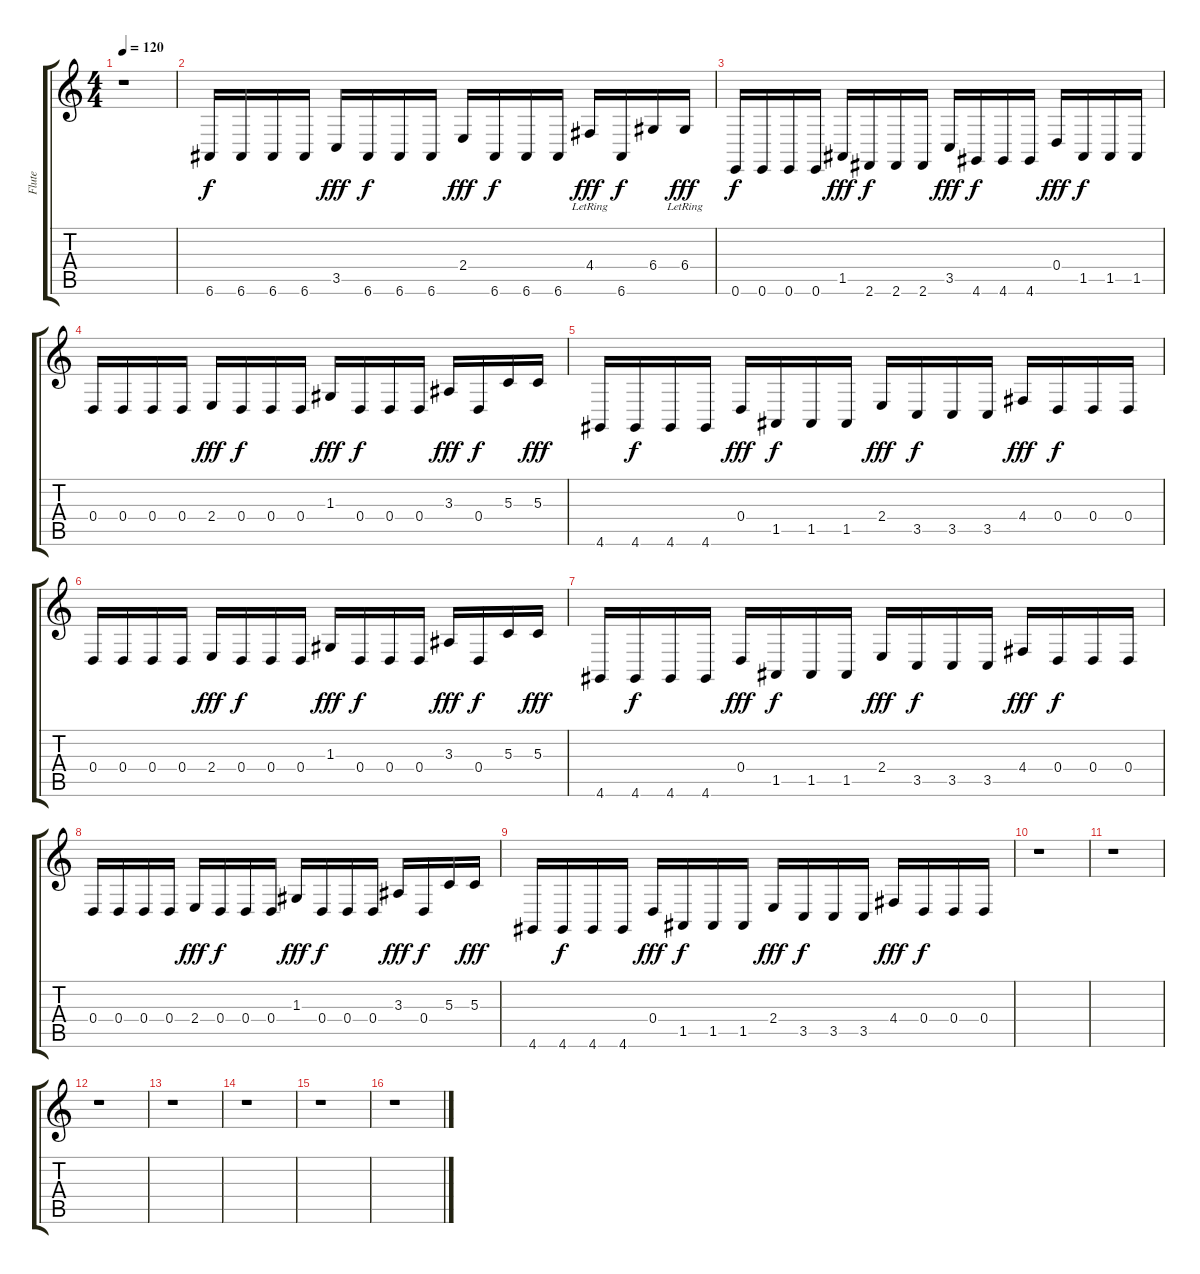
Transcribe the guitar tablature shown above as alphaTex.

\track ("Flute" "Flute") {instrument flute}
\staff {score tabs}
\tuning (E4 B3 G3 D3 A2 E2) {hide}
\ts (4 4)
\tempo 120
\clef g2
\ks c
r.1{dy f} |
6.6.16{volume 8 balance 4 instrument brasssection} 6.6.16 6.6.16 6.6.16 3.5.16{dy fff} 6.6.16{dy f} 6.6.16 6.6.16 2.4.16{dy fff} 6.6.16{dy f} 6.6.16 6.6.16 4.4{lr}.16{dy fff} 6.6.16{dy f} 6.4.16 6.4{lr}.16{dy fff} |
0.6.16{dy f} 0.6.16 0.6.16 0.6.16 1.5.16{dy fff} 2.6.16{dy f} 2.6.16 2.6.16 3.5.16{dy fff} 4.6.16{dy f} 4.6.16 4.6.16 0.4.16{dy fff} 1.5.16{dy f} 1.5.16 1.5.16 |
0.4.16 0.4.16 0.4.16 0.4.16 2.4.16{dy fff} 0.4.16{dy f} 0.4.16 0.4.16 1.3.16{dy fff} 0.4.16{dy f} 0.4.16 0.4.16 3.3.16{dy fff} 0.4.16{dy f} 5.3.16 5.3.16{dy fff} |
4.6.16 4.6.16{dy f} 4.6.16 4.6.16 0.4.16{dy fff} 1.5.16{dy f} 1.5.16 1.5.16 2.4.16{dy fff} 3.5.16{dy f} 3.5.16 3.5.16 4.4.16{dy fff} 0.4.16{dy f} 0.4.16 0.4.16 |
0.4.16 0.4.16 0.4.16 0.4.16 2.4.16{dy fff} 0.4.16{dy f} 0.4.16 0.4.16 1.3.16{dy fff} 0.4.16{dy f} 0.4.16 0.4.16 3.3.16{dy fff} 0.4.16{dy f} 5.3.16 5.3.16{dy fff} |
4.6.16 4.6.16{dy f} 4.6.16 4.6.16 0.4.16{dy fff} 1.5.16{dy f} 1.5.16 1.5.16 2.4.16{dy fff} 3.5.16{dy f} 3.5.16 3.5.16 4.4.16{dy fff} 0.4.16{dy f} 0.4.16 0.4.16 |
0.4.16 0.4.16 0.4.16 0.4.16 2.4.16{dy fff} 0.4.16{dy f} 0.4.16 0.4.16 1.3.16{dy fff} 0.4.16{dy f} 0.4.16 0.4.16 3.3.16{dy fff} 0.4.16{dy f} 5.3.16 5.3.16{dy fff} |
4.6.16 4.6.16{dy f} 4.6.16 4.6.16 0.4.16{dy fff} 1.5.16{dy f} 1.5.16 1.5.16 2.4.16{dy fff} 3.5.16{dy f} 3.5.16 3.5.16 4.4.16{dy fff} 0.4.16{dy f} 0.4.16 0.4.16 |
r.1 |
r.1 |
r.1 |
r.1 |
r.1 |
r.1 |
r.1
